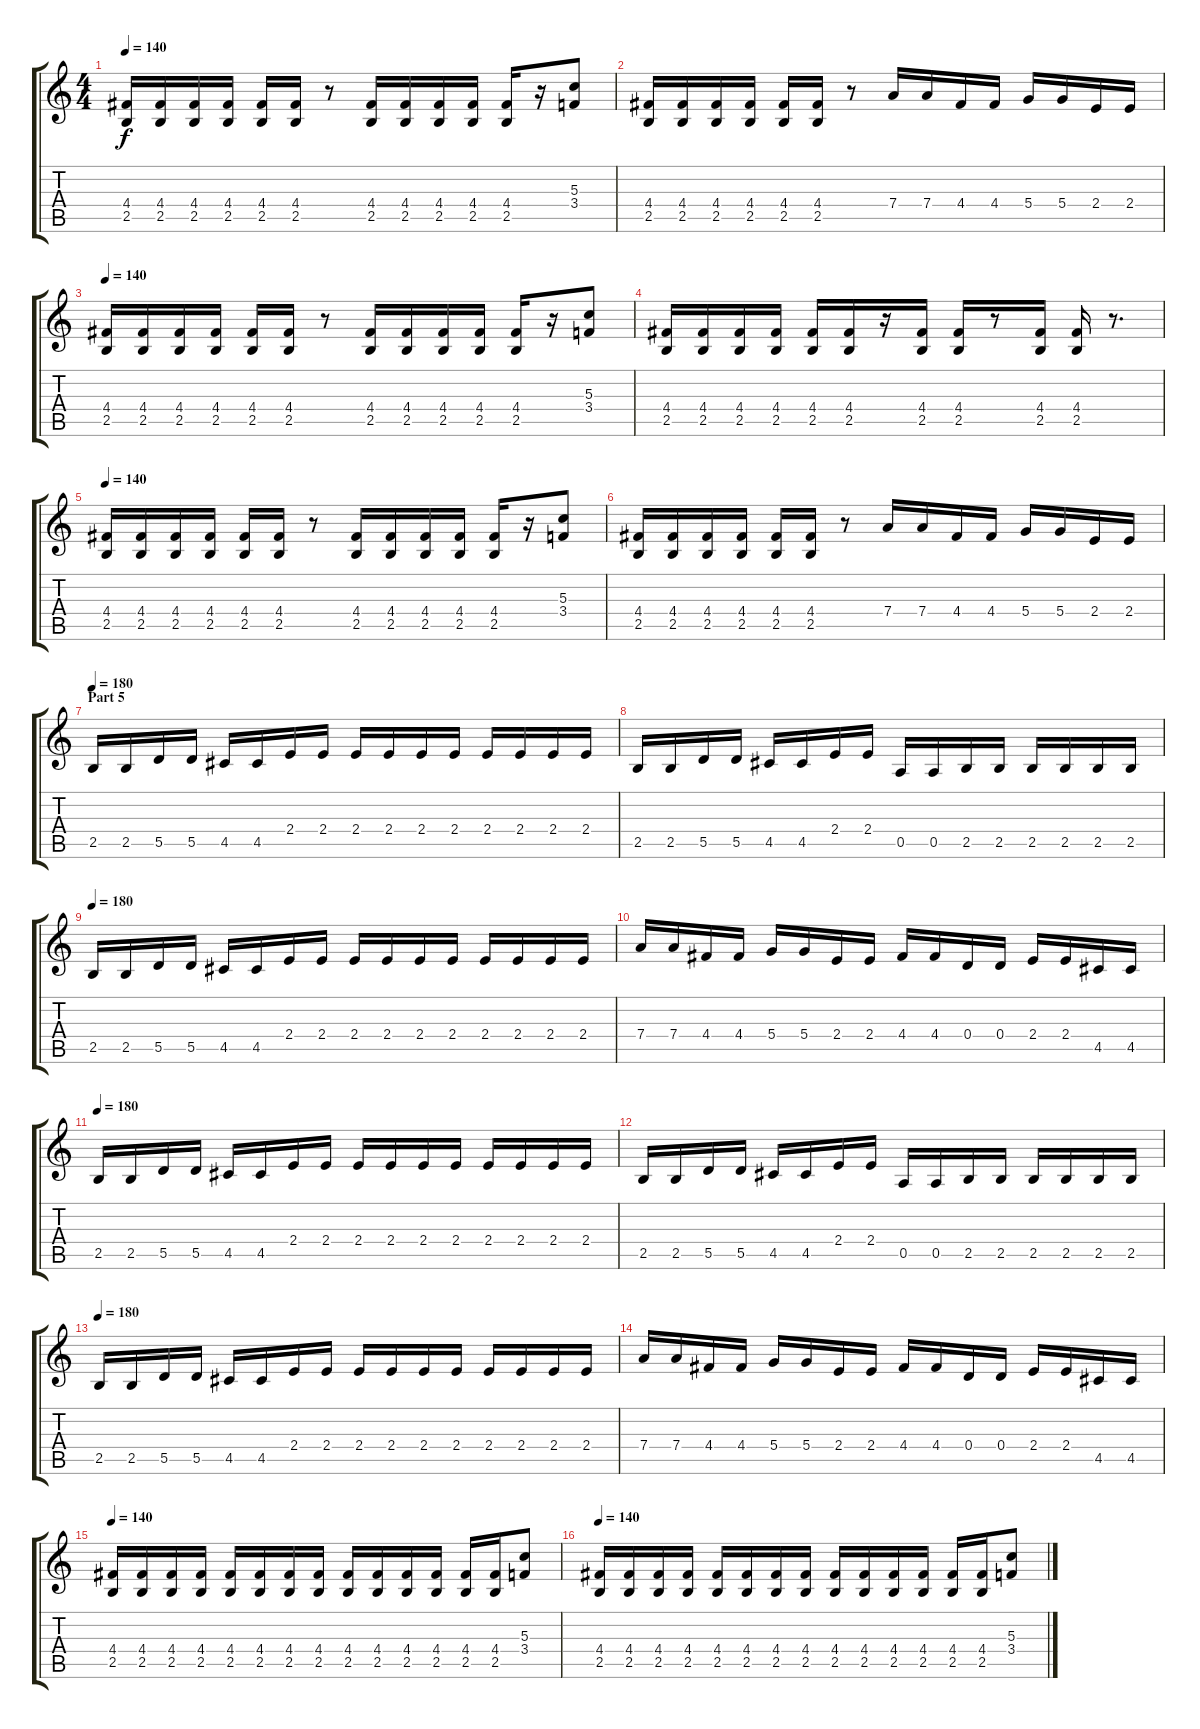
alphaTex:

\track "" {instrument distortionguitar}
\staff {score tabs}
\tuning (E4 B3 G3 D3 A2 E2) {hide}
\ts (4 4)
\tempo 140
\clef g2
\ks c
(4.4 2.5).16{dy f} (4.4 2.5).16 (4.4 2.5).16 (4.4 2.5).16 (4.4 2.5).16 (4.4 2.5).16 r.8 (4.4 2.5).16 (4.4 2.5).16 (4.4 2.5).16 (4.4 2.5).16 (4.4 2.5).16 r.16 (5.3 3.4).8 |
(4.4 2.5).16 (4.4 2.5).16 (4.4 2.5).16 (4.4 2.5).16 (4.4 2.5).16 (4.4 2.5).16 r.8 7.4.16 7.4.16 4.4.16 4.4.16 5.4.16 5.4.16 2.4.16 2.4.16 |
\tempo 140
(4.4 2.5).16 (4.4 2.5).16 (4.4 2.5).16 (4.4 2.5).16 (4.4 2.5).16 (4.4 2.5).16 r.8 (4.4 2.5).16 (4.4 2.5).16 (4.4 2.5).16 (4.4 2.5).16 (4.4 2.5).16 r.16 (5.3 3.4).8 |
(4.4 2.5).16 (4.4 2.5).16 (4.4 2.5).16 (4.4 2.5).16 (4.4 2.5).16 (4.4 2.5).16 r.16 (4.4 2.5).16 (4.4 2.5).16 r.8 (4.4 2.5).16 (4.4 2.5).16 r.8{d} |
\tempo 140
(4.4 2.5).16 (4.4 2.5).16 (4.4 2.5).16 (4.4 2.5).16 (4.4 2.5).16 (4.4 2.5).16 r.8 (4.4 2.5).16 (4.4 2.5).16 (4.4 2.5).16 (4.4 2.5).16 (4.4 2.5).16 r.16 (5.3 3.4).8 |
(4.4 2.5).16 (4.4 2.5).16 (4.4 2.5).16 (4.4 2.5).16 (4.4 2.5).16 (4.4 2.5).16 r.8 7.4.16 7.4.16 4.4.16 4.4.16 5.4.16 5.4.16 2.4.16 2.4.16 |
\section ("" "Part 5")
\tempo 180
2.5.16 2.5.16 5.5.16 5.5.16 4.5.16 4.5.16 2.4.16 2.4.16 2.4.16 2.4.16 2.4.16 2.4.16 2.4.16 2.4.16 2.4.16 2.4.16 |
2.5.16 2.5.16 5.5.16 5.5.16 4.5.16 4.5.16 2.4.16 2.4.16 0.5.16 0.5.16 2.5.16 2.5.16 2.5.16 2.5.16 2.5.16 2.5.16 |
\tempo 180
2.5.16 2.5.16 5.5.16 5.5.16 4.5.16 4.5.16 2.4.16 2.4.16 2.4.16 2.4.16 2.4.16 2.4.16 2.4.16 2.4.16 2.4.16 2.4.16 |
7.4.16 7.4.16 4.4.16 4.4.16 5.4.16 5.4.16 2.4.16 2.4.16 4.4.16 4.4.16 0.4.16 0.4.16 2.4.16 2.4.16 4.5.16 4.5.16 |
\tempo 180
2.5.16 2.5.16 5.5.16 5.5.16 4.5.16 4.5.16 2.4.16 2.4.16 2.4.16 2.4.16 2.4.16 2.4.16 2.4.16 2.4.16 2.4.16 2.4.16 |
2.5.16 2.5.16 5.5.16 5.5.16 4.5.16 4.5.16 2.4.16 2.4.16 0.5.16 0.5.16 2.5.16 2.5.16 2.5.16 2.5.16 2.5.16 2.5.16 |
\tempo 180
2.5.16 2.5.16 5.5.16 5.5.16 4.5.16 4.5.16 2.4.16 2.4.16 2.4.16 2.4.16 2.4.16 2.4.16 2.4.16 2.4.16 2.4.16 2.4.16 |
7.4.16 7.4.16 4.4.16 4.4.16 5.4.16 5.4.16 2.4.16 2.4.16 4.4.16 4.4.16 0.4.16 0.4.16 2.4.16 2.4.16 4.5.16 4.5.16 |
\tempo 140
(4.4 2.5).16 (4.4 2.5).16 (4.4 2.5).16 (4.4 2.5).16 (4.4 2.5).16 (4.4 2.5).16 (4.4 2.5).16 (4.4 2.5).16 (4.4 2.5).16 (4.4 2.5).16 (4.4 2.5).16 (4.4 2.5).16 (4.4 2.5).16 (4.4 2.5).16 (5.3 3.4).8 |
\tempo 140
(4.4 2.5).16 (4.4 2.5).16 (4.4 2.5).16 (4.4 2.5).16 (4.4 2.5).16 (4.4 2.5).16 (4.4 2.5).16 (4.4 2.5).16 (4.4 2.5).16 (4.4 2.5).16 (4.4 2.5).16 (4.4 2.5).16 (4.4 2.5).16 (4.4 2.5).16 (5.3 3.4).8
